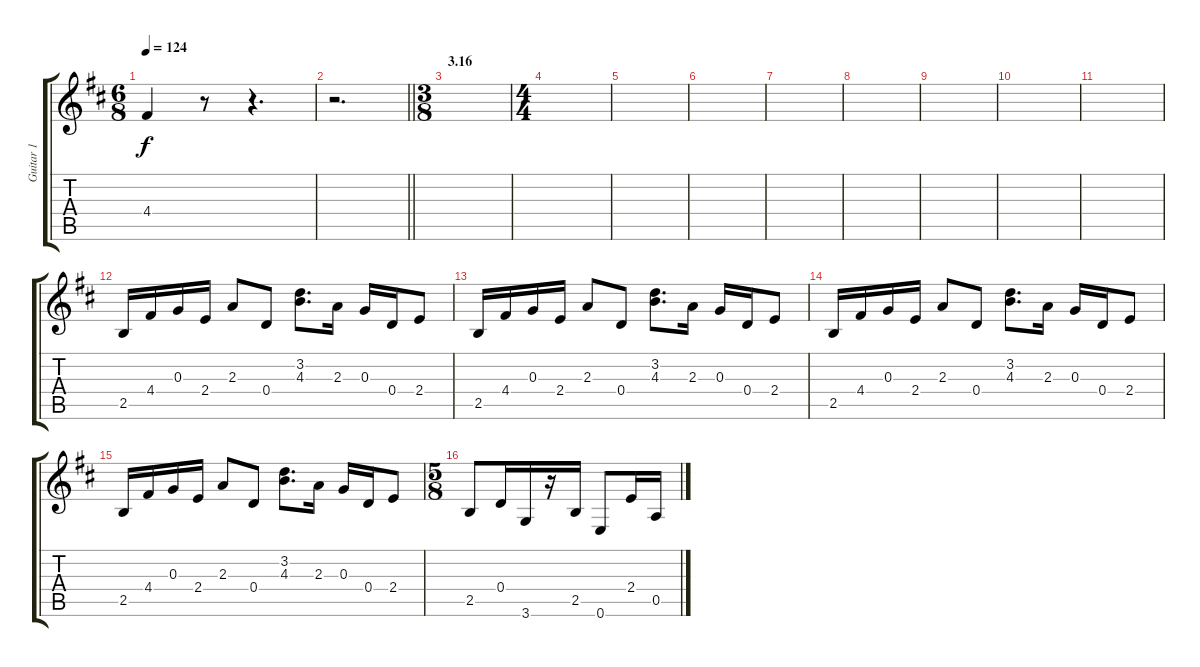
\track ("Guitar 1" "Guitar 1") {instrument distortionguitar}
\staff {score tabs}
\tuning (E4 B3 G3 D3 A2 E2) {hide}
\ts (6 8)
\tempo 124
\clef g2
\ks d
4.4.4{dy f} r.8 r.4{d} |
\barLineRight lightlight
r.2{d} |
\ts (3 8)
\section ("" "3.16")
|
\ts (4 4)
|
|
|
|
|
|
|
|
2.5.16 4.4.16 0.3.16 2.4.16 2.3.8 0.4.8 (3.2 4.3).8{d} 2.3.16 0.3.16 0.4.16 2.4.8 |
2.5.16 4.4.16 0.3.16 2.4.16 2.3.8 0.4.8 (3.2 4.3).8{d} 2.3.16 0.3.16 0.4.16 2.4.8 |
2.5.16 4.4.16 0.3.16 2.4.16 2.3.8 0.4.8 (3.2 4.3).8{d} 2.3.16 0.3.16 0.4.16 2.4.8 |
2.5.16 4.4.16 0.3.16 2.4.16 2.3.8 0.4.8 (3.2 4.3).8{d} 2.3.16 0.3.16 0.4.16 2.4.8 |
\ts (5 8)
2.5.8 0.4.16 3.6.16 r.16 2.5.16 0.6.8 2.4.16 0.5.16
